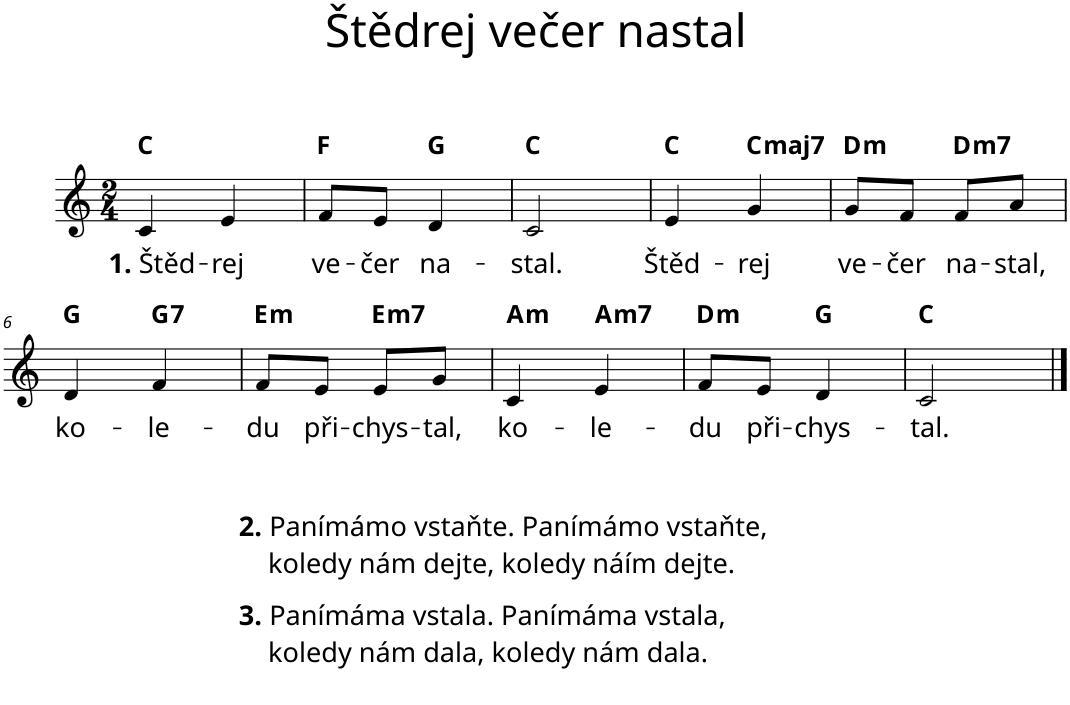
**kern	**text	**harte
*part1	*part1	*part1
*staff1	*staff1	*
*I"Piano	*	*
*I'Pno.	*	*
*clefG2	*	*
*k[]	*	*
*M2/4	*	*
=1	=1	=1
!	!LO:LY:b	!
4c/	1. Štěd	C:maj
!	!LO:LY:b	!
4e/	-rej	.
=2	=2	=2
!	!LO:LY:b	!
8f/L	ve-	F:maj
!	!LO:LY:b	!
8e/J	-čer	.
!	!LO:LY:b	!
4d/	na-	G:maj
=3	=3	=3
!	!LO:LY:b	!
2c/	-stal.	C:maj
=4	=4	=4
!	!LO:LY:b	!
4e/	Štěd-	C:maj
!	!LO:LY:b	!LO:H:kt=maj7
4g/	-rej	C:maj7
=5	=5	=5
!	!LO:LY:b	!LO:H:kt=m
8g/L	ve-	D:min
!	!LO:LY:b	!
8f/J	-čer	.
!	!LO:LY:b	!LO:H:kt=m7
8f/L	na-	D:min7
!	!LO:LY:b	!
8a/J	-stal,	.
!!LO:LB:g=z
=6	=6	=6
!	!LO:LY:b	!
4d/	ko-	G:maj
!	!LO:LY:b	!LO:H:kt=7
4f/	-le-	G:7
=7	=7	=7
!	!LO:LY:b	!LO:H:kt=m
8f/L	-du	E:min
!	!LO:LY:b	!
8e/J	při-	.
!	!LO:LY:b	!LO:H:kt=m7
8e/L	-chys-	E:min7
!	!LO:LY:b	!
8g/J	-tal,	.
=8	=8	=8
!	!LO:LY:b	!LO:H:kt=m
4c/	ko-	A:min
!	!LO:LY:b	!LO:H:kt=m7
4e/	-le-	A:min7
=9	=9	=9
!	!LO:LY:b	!LO:H:kt=m
8f/L	-du	D:min
!	!LO:LY:b	!
8e/J	při-	.
!	!LO:LY:b	!
4d/	-chys-	G:maj
=10	=10	=10
!	!LO:LY:b	!
2c/	-tal.	C:maj
==	==	==
*-	*-	*-
